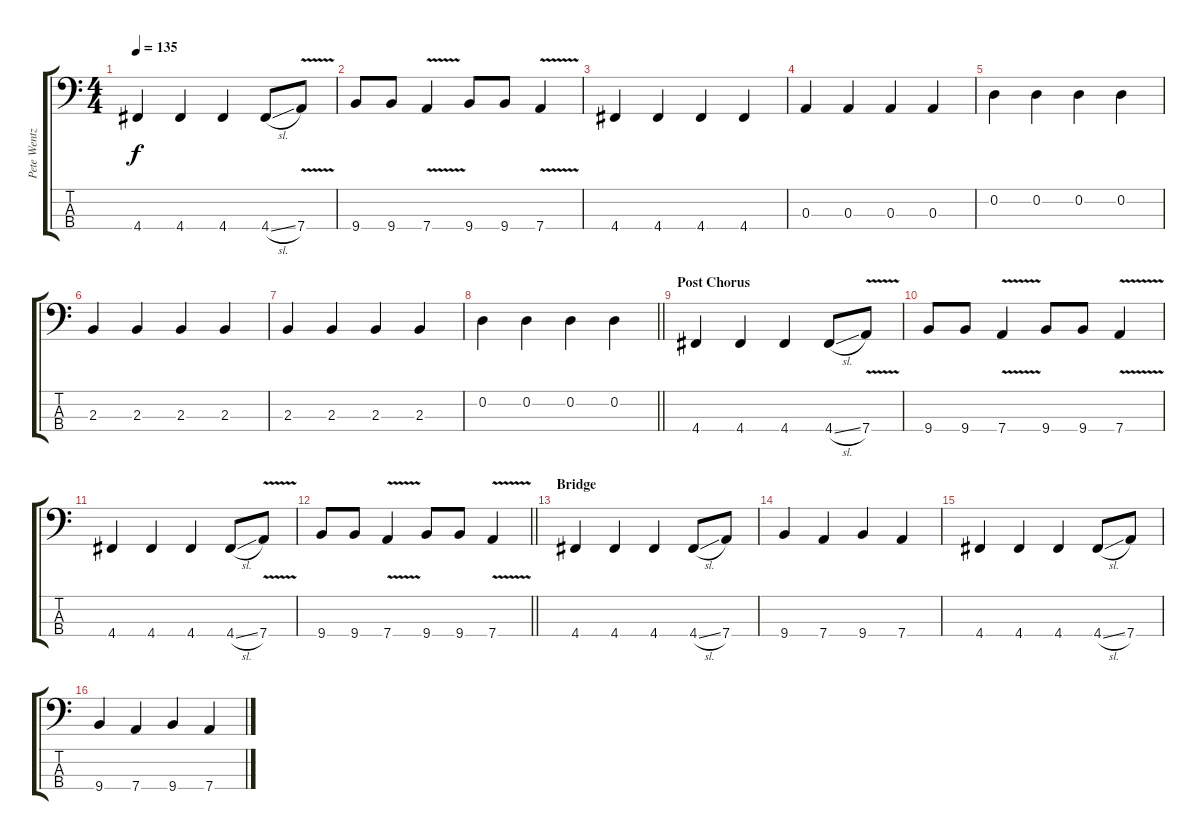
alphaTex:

\track ("Pete Wentz" "Pete Wentz") {instrument electricbassfinger}
\staff {score tabs}
\tuning (G2 D2 A1 D1) {hide}
\ts (4 4)
\tempo 135
\clef f4
\ks c
4.4.4{dy f} 4.4.4 4.4.4 4.4{sl}.8 7.4{v}.8 |
9.4.8 9.4.8 7.4{v}.4 9.4.8 9.4.8 7.4{v}.4 |
4.4.4 4.4.4 4.4.4 4.4.4 |
0.3.4 0.3.4 0.3.4 0.3.4 |
0.2.4 0.2.4 0.2.4 0.2.4 |
2.3.4 2.3.4 2.3.4 2.3.4 |
2.3.4 2.3.4 2.3.4 2.3.4 |
\barLineRight lightlight
0.2.4 0.2.4 0.2.4 0.2.4 |
\section ("" "Post Chorus")
4.4.4 4.4.4 4.4.4 4.4{sl}.8 7.4{v}.8 |
9.4.8 9.4.8 7.4{v}.4 9.4.8 9.4.8 7.4{v}.4 |
4.4.4 4.4.4 4.4.4 4.4{sl}.8 7.4{v}.8 |
\barLineRight lightlight
9.4.8 9.4.8 7.4{v}.4 9.4.8 9.4.8 7.4{v}.4 |
\section ("" "Bridge")
4.4.4{volume 12} 4.4.4 4.4.4 4.4{sl}.8 7.4.8 |
9.4.4 7.4.4 9.4.4 7.4.4 |
4.4.4 4.4.4 4.4.4 4.4{sl}.8 7.4.8 |
9.4.4 7.4.4 9.4.4 7.4.4
